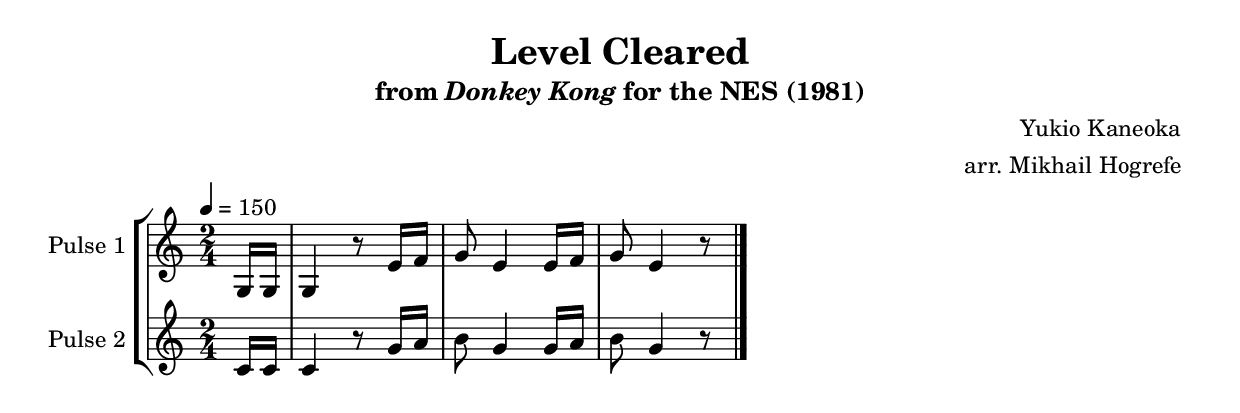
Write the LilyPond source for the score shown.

\version "2.20.0"

\book {
    \header {
        title = "Level Cleared"
        subtitle = \markup { "from" {\italic "Donkey Kong"} "for the NES (1981)" }
        composer = "Yukio Kaneoka"
        arranger = "arr. Mikhail Hogrefe"
    }

    \score {
        {
            \new StaffGroup <<
                \new Staff \relative c' {
                    \set Staff.instrumentName = "Pulse 1"
                    \set Staff.shortInstrumentName = "P.1"
\accidentalStyle modern-cautionary
\key c \major
\time 2/4
\tempo 4 = 150
\partial 8 g16 g |
g4 r8 e'16 f |
g8 e4 e16 f |
g8 e4 r8 |
\bar "|."
                }

                \new Staff \relative c' {
                    \set Staff.instrumentName = "Pulse 2"
                    \set Staff.shortInstrumentName = "P.2"
\accidentalStyle modern-cautionary
\key c \major
c16 c |
c4 r8 g'16 a |
b8 g4 g16 a |
b8 g4 r8 |
                }
            >>
        }
        \layout {
            \context {
                \Staff
                \RemoveEmptyStaves
            }
            \context {
                \DrumStaff
                \RemoveEmptyStaves
            }
        }
    }
}
